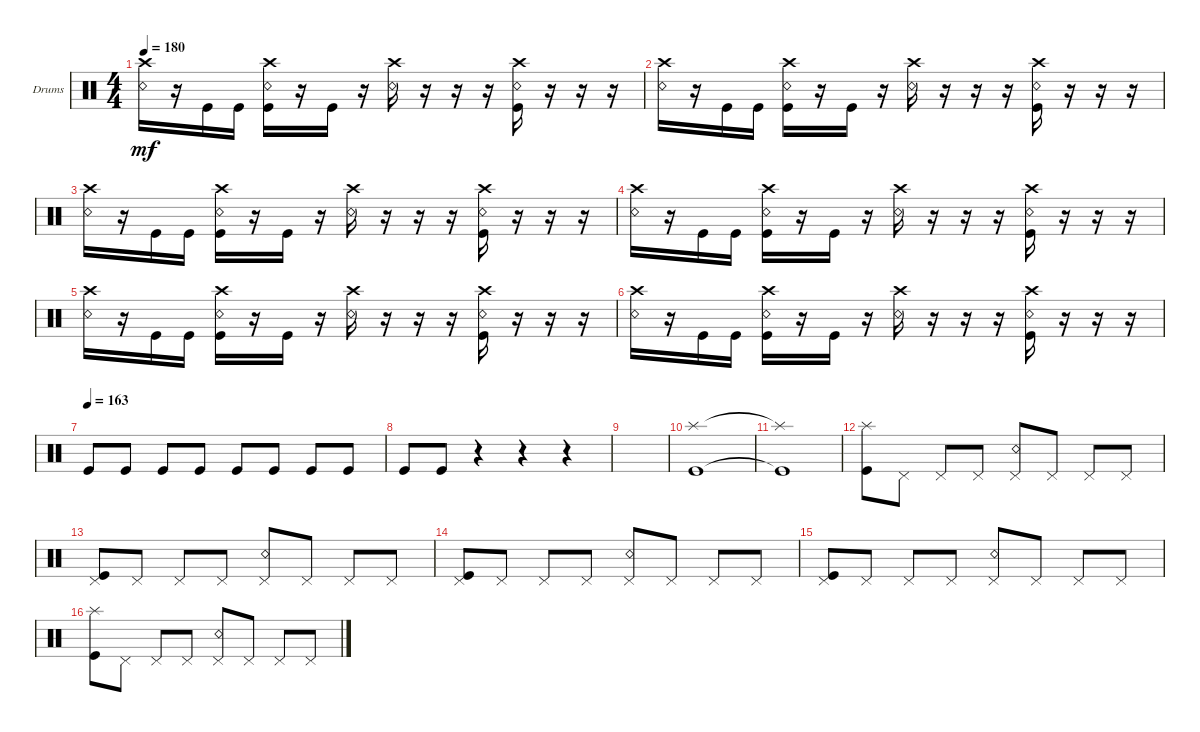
\defaultSystemsLayout 4
\bracketExtendMode groupsimilarinstruments
\firstSystemTrackNameOrientation horizontal
\otherSystemsTrackNameOrientation horizontal
\track ("Drumkit" "Drums") {instrument percussion}
\staff {score}
\articulation defaults
\ts (4 4)
\tempo 180
\clef neutral
\ks c
("Crash high (hit)" "Snare (rim shot)").16{dy mf} r.16 "Kick (hit)".16 "Kick (hit)".16 ("Kick (hit)" "Snare (rim shot)" "Crash high (hit)").16 r.16 "Kick (hit)".16 r.16 ("Snare (rim shot)" "Crash high (hit)").16 r.16 r.16 r.16 ("Crash high (hit)" "Kick (hit)" "Snare (rim shot)").16 r.16 r.16 r.16 |
("Crash high (hit)" "Snare (rim shot)").16 r.16 "Kick (hit)".16 "Kick (hit)".16 ("Kick (hit)" "Snare (rim shot)" "Crash high (hit)").16 r.16 "Kick (hit)".16 r.16 ("Snare (rim shot)" "Crash high (hit)").16 r.16 r.16 r.16 ("Crash high (hit)" "Kick (hit)" "Snare (rim shot)").16 r.16 r.16 r.16 |
("Crash high (hit)" "Snare (rim shot)").16 r.16 "Kick (hit)".16 "Kick (hit)".16 ("Kick (hit)" "Snare (rim shot)" "Crash high (hit)").16 r.16 "Kick (hit)".16 r.16 ("Snare (rim shot)" "Crash high (hit)").16 r.16 r.16 r.16 ("Crash high (hit)" "Kick (hit)" "Snare (rim shot)").16 r.16 r.16 r.16 |
("Crash high (hit)" "Snare (rim shot)").16 r.16 "Kick (hit)".16 "Kick (hit)".16 ("Kick (hit)" "Snare (rim shot)" "Crash high (hit)").16 r.16 "Kick (hit)".16 r.16 ("Snare (rim shot)" "Crash high (hit)").16 r.16 r.16 r.16 ("Crash high (hit)" "Kick (hit)" "Snare (rim shot)").16 r.16 r.16 r.16 |
("Crash high (hit)" "Snare (rim shot)").16 r.16 "Kick (hit)".16 "Kick (hit)".16 ("Kick (hit)" "Snare (rim shot)" "Crash high (hit)").16 r.16 "Kick (hit)".16 r.16 ("Snare (rim shot)" "Crash high (hit)").16 r.16 r.16 r.16 ("Crash high (hit)" "Kick (hit)" "Snare (rim shot)").16 r.16 r.16 r.16 |
("Crash high (hit)" "Snare (rim shot)").16 r.16 "Kick (hit)".16 "Kick (hit)".16 ("Kick (hit)" "Snare (rim shot)" "Crash high (hit)").16 r.16 "Kick (hit)".16 r.16 ("Snare (rim shot)" "Crash high (hit)").16 r.16 r.16 r.16 ("Crash high (hit)" "Kick (hit)" "Snare (rim shot)").16 r.16 r.16 r.16 |
\tempo (163)
"Kick (hit)".8 "Kick (hit)".8 "Kick (hit)".8 "Kick (hit)".8 "Kick (hit)".8 "Kick (hit)".8 "Kick (hit)".8 "Kick (hit)".8 |
"Kick (hit)".8 "Kick (hit)".8 r.4 r.4 r.4 |
|
("Kick (hit)" "Splash (hit)").1 |
("Kick (hit)"{t} "Splash (hit)"{t}).1 |
("Kick (hit)" "Splash (hit)").8 "Pedal Hi-Hat (hit)".8 "Pedal Hi-Hat (hit)".8 "Pedal Hi-Hat (hit)".8 ("Pedal Hi-Hat (hit)" "Snare (rim shot)").8 "Pedal Hi-Hat (hit)".8 "Pedal Hi-Hat (hit)".8 "Pedal Hi-Hat (hit)".8 |
("Pedal Hi-Hat (hit)" "Kick (hit)").8 "Pedal Hi-Hat (hit)".8 "Pedal Hi-Hat (hit)".8 "Pedal Hi-Hat (hit)".8 ("Pedal Hi-Hat (hit)" "Snare (rim shot)").8 "Pedal Hi-Hat (hit)".8 "Pedal Hi-Hat (hit)".8 "Pedal Hi-Hat (hit)".8 |
("Pedal Hi-Hat (hit)" "Kick (hit)").8 "Pedal Hi-Hat (hit)".8 "Pedal Hi-Hat (hit)".8 "Pedal Hi-Hat (hit)".8 ("Pedal Hi-Hat (hit)" "Snare (rim shot)").8 "Pedal Hi-Hat (hit)".8 "Pedal Hi-Hat (hit)".8 "Pedal Hi-Hat (hit)".8 |
("Pedal Hi-Hat (hit)" "Kick (hit)").8 "Pedal Hi-Hat (hit)".8 "Pedal Hi-Hat (hit)".8 "Pedal Hi-Hat (hit)".8 ("Pedal Hi-Hat (hit)" "Snare (rim shot)").8 "Pedal Hi-Hat (hit)".8 "Pedal Hi-Hat (hit)".8 "Pedal Hi-Hat (hit)".8 |
("Kick (hit)" "Splash (hit)").8 "Pedal Hi-Hat (hit)".8 "Pedal Hi-Hat (hit)".8 "Pedal Hi-Hat (hit)".8 ("Pedal Hi-Hat (hit)" "Snare (rim shot)").8 "Pedal Hi-Hat (hit)".8 "Pedal Hi-Hat (hit)".8 "Pedal Hi-Hat (hit)".8
